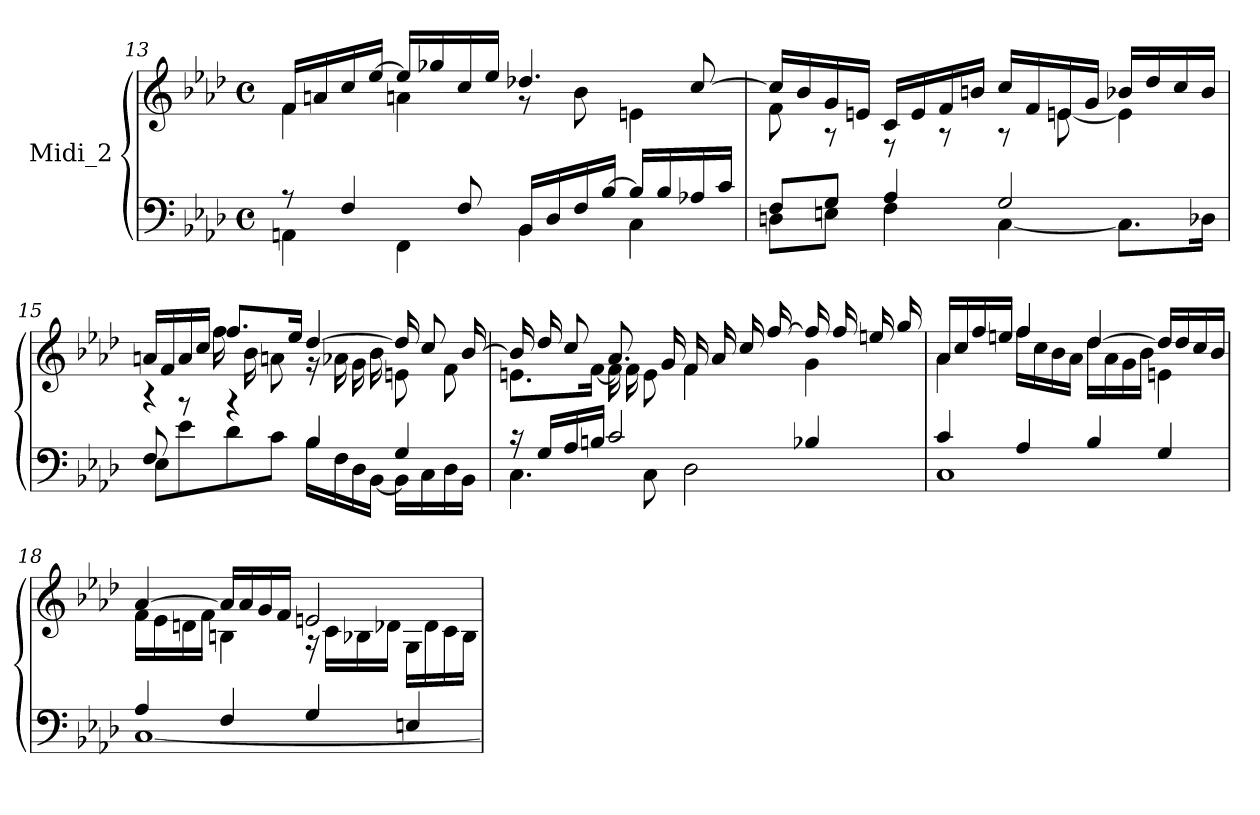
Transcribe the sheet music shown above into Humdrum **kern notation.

**kern	**kern
*part1	*part1
*staff2	*staff1
*I"Midi_2	*
!!LO:LB:g=z
*clefF4	*clefG2
*k[b-e-a-d-]	*k[b-e-a-d-]
*A-:	*A-:
*M4/4	*M4/4
*met(c)	*met(c)
=13	=13
*^	*^
8r	4AAn\	16fLL	4f\
.	.	16an	.
4F/	.	16cc	.
.	.	[16ee-JJ	.
.	4FF\	16ee-/LL]	4an\
.	.	16gg-X/	.
8F/	.	16cc/	.
.	.	16ee-/JJ	.
16BB-/LL	4BB-\	4.dd-X/	8r
16D-/	.	.	.
16F/	.	.	8b-\
[16B-/JJ	.	.	.
16B-/LL]	4C\	.	4en\
16B-/	.	.	.
16A-X/	.	[8cc/	.
16c/JJ	.	.	.
=14	=14	=14	=14
8FL	8DnL	16ccLL]	8f\
.	.	16b-	.
8GJ	8EnJ	16g	8r
.	.	16enJJ	.
4A-/	4F\	16cLL	8r
.	.	16e	.
.	.	16f	8r
.	.	16bnJJ	.
2G/	[4C\	16cc/LL	8r
.	.	16f/	.
.	.	16e/	[8en
.	.	16g/JJ	.
.	8.C\L]	16b-X/LL	4e\]
.	.	16dd-/	.
.	.	16cc/	.
.	16D-X\J	16b-/JJ	.
!!LO:LB:g=z	!!
=15	=15	=15	=15
8F/	8E-L	16anLL	4r
.	.	16f	.
8r	8e-	16a	.
.	.	16ccJJ	.
4r	8d-	8.ffL	16ff\LL
.	.	.	16b-\
.	8cJ	.	8an\J
.	.	16ee-J	.
4B-/	16B-\LL	[4dd-/	16r
.	16F\	.	16a-XLL
.	16D-\	.	16g
.	[16BB-\JJ	.	16b-JJ
4G/	16BB-LL]	16dd-LL]	8enL
.	16C	8cc	.
.	16D-	.	8fJ
.	16BB-JJ	[16b-J	.
=16	=16	=16	=16
16r	4.C\	16b-LL]	8.en\L
16GLL	.	16dd-	.
16A-	.	8ccJ	.
16BnJJ	.	.	[16f\J
2c/	.	8.a-/L	16f\LL]
.	.	.	16f\
.	8C\	.	8e\J
.	.	16g/J	.
.	2D-\	16fLL	4f\
.	.	16a-	.
.	.	16cc	.
.	.	[16ffJJ	.
4B-X/	.	16ff/LL]	4g\
.	.	16ff/	.
.	.	16een/	.
.	.	16gg/JJ	.
!!LO:LB:g=z	!!
=17	=17	=17	=17
4c/	1C\	16a-LL	4a-\
.	.	16cc	.
.	.	16ff	.
.	.	16eenJJ	.
4A-/	.	4ff/	16ff\LL
.	.	.	16cc\
.	.	.	16b-\
.	.	.	16a-\JJ
4B-/	.	[4dd-/	16dd-\LL
.	.	.	16a-\
.	.	.	16g\
.	.	.	16b-\JJ
4G/	.	16dd-LL]	4en\
.	.	16dd-	.
.	.	16cc	.
.	.	16b-JJ	.
=18	=18	=18	=18
4A-/	[1C\	[4a-/	16fLL
.	.	.	16e-
.	.	.	16dn
.	.	.	16fJJ
4F/	.	16a-LL]	4Bn\
.	.	16a-	.
.	.	16g	.
.	.	16fJJ	.
4G/	.	2en/	16r
.	.	.	16c\LL
.	.	.	16B-X\
.	.	.	16d-X\JJ
4En/	.	.	16GLL
.	.	.	16d-
.	.	.	16c
.	.	.	16B-JJ
*v	*v	*	*
*	*v	*v
=	=
*-	*-
